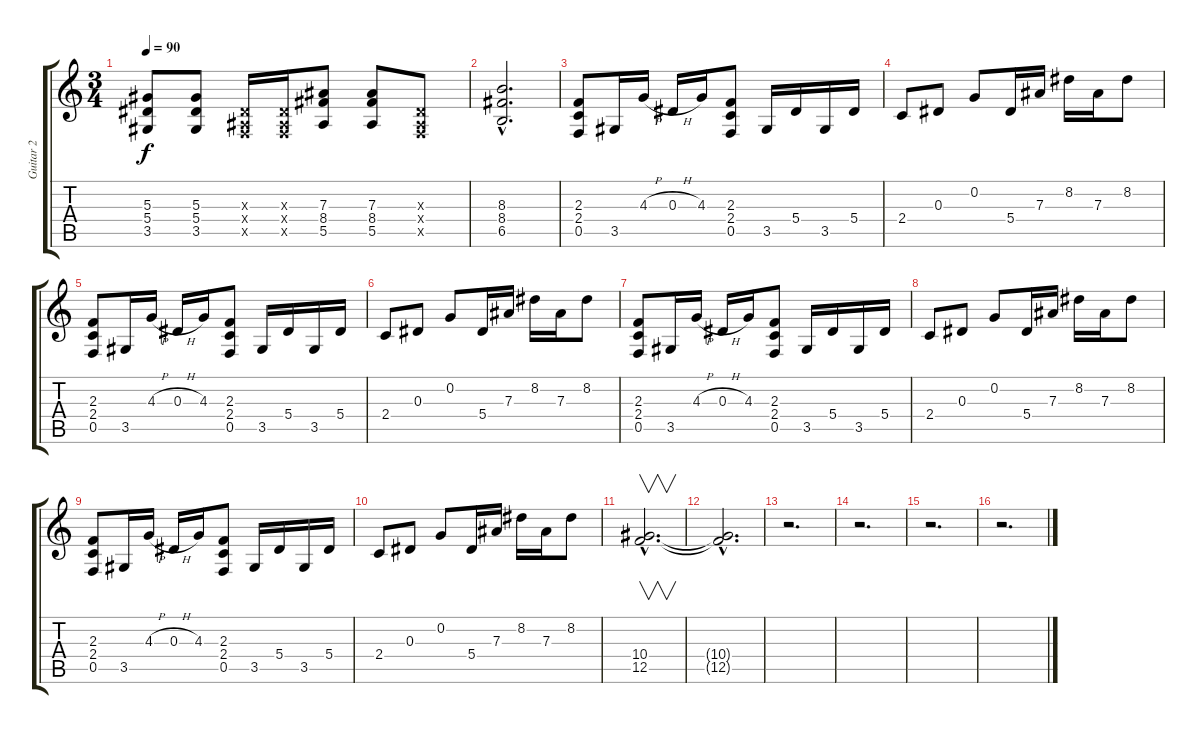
\track ("Guitar 2" "Guitar 2") {instrument acousticguitarsteel}
\staff {score tabs}
\tuning (C4 G3 Eb3 Bb2 F2 C2) {hide}
\ts (3 4)
\tempo 90
\clef g2
\ks c
(5.3 5.4 3.5).8{dy f} (5.3 5.4 3.5).8 (0.3{x} 0.4{x} 0.5{x}).16 (0.3{x} 0.4{x} 0.5{x}).16 (7.3 8.4 5.5).8 (7.3 8.4 5.5).8 (0.3{x} 0.4{x} 0.5{x}).8 |
(8.3{hac} 8.4{hac} 6.5{hac}).2{d} |
(2.3 2.4 0.5).8 3.5.16 4.3{h}.16 0.3{h}.16 4.3.16 (2.3 2.4 0.5).8 3.5.16 5.4.16 3.5.16 5.4.16 |
2.4.8 0.3.8 0.2.8 5.4.16 7.3.16 8.2.16 7.3.16 8.2.8 |
(2.3 2.4 0.5).8 3.5.16 4.3{h}.16 0.3{h}.16 4.3.16 (2.3 2.4 0.5).8 3.5.16 5.4.16 3.5.16 5.4.16 |
2.4.8 0.3.8 0.2.8 5.4.16 7.3.16 8.2.16 7.3.16 8.2.8 |
(2.3 2.4 0.5).8 3.5.16 4.3{h}.16 0.3{h}.16 4.3.16 (2.3 2.4 0.5).8 3.5.16 5.4.16 3.5.16 5.4.16 |
2.4.8 0.3.8 0.2.8 5.4.16 7.3.16 8.2.16 7.3.16 8.2.8 |
(2.3 2.4 0.5).8 3.5.16 4.3{h}.16 0.3{h}.16 4.3.16 (2.3 2.4 0.5).8 3.5.16 5.4.16 3.5.16 5.4.16 |
2.4.8 0.3.8 0.2.8 5.4.16 7.3.16 8.2.16 7.3.16 8.2.8 |
(10.4{hac} 12.5{hac}).2{v d instrument distortionguitar} |
(10.4{hac t} 12.5{hac t}).2{d} |
r.2{d} |
r.2{d} |
r.2{d} |
r.2{d}
